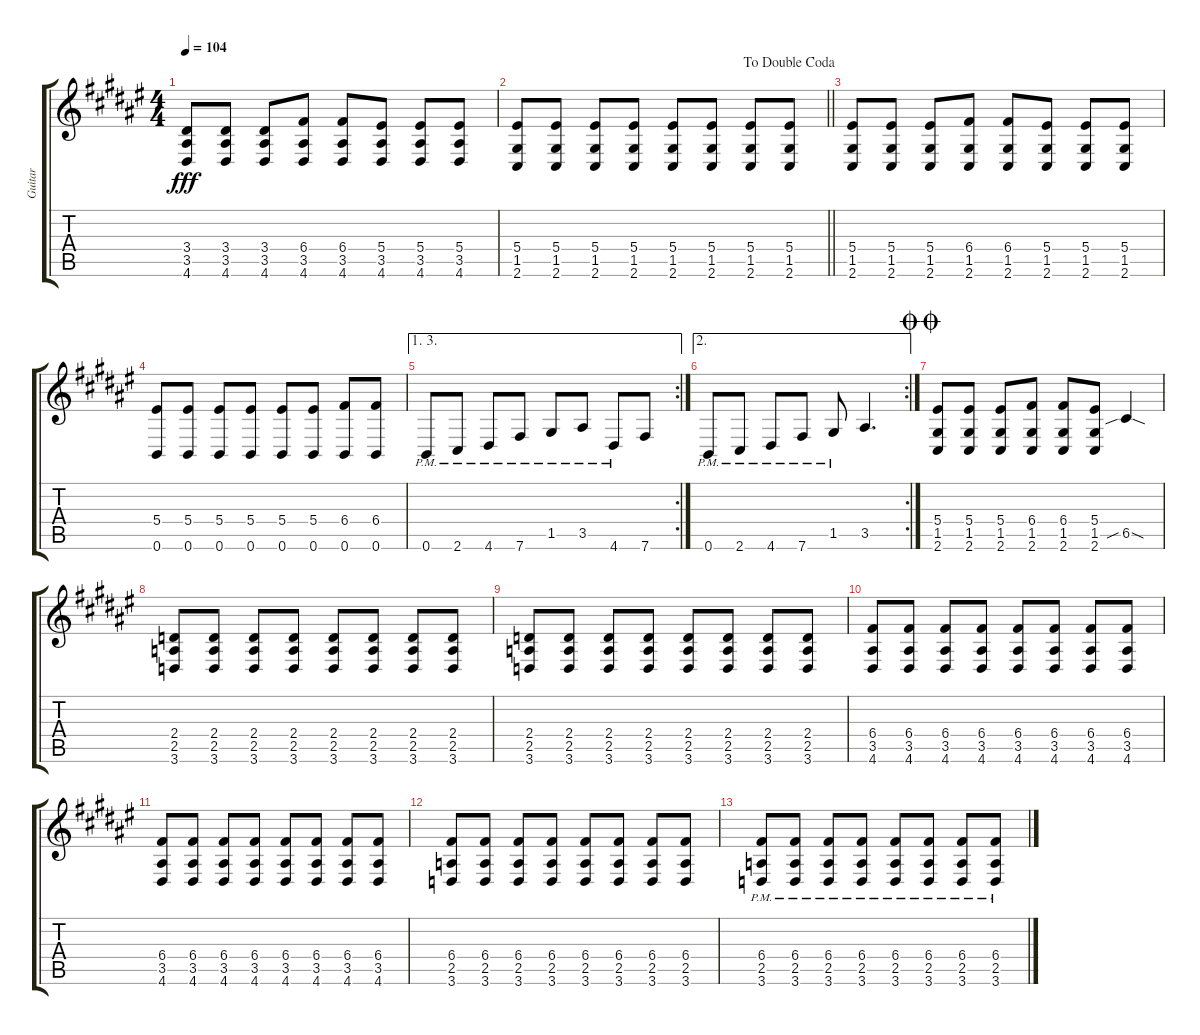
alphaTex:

\track ("Guitar" "Guitar") {instrument distortionguitar}
\staff {score tabs}
\tuning (E4 C4 G3 C3 G2 B1) {hide}
\ts (4 4)
\tempo 104
\clef g2
\ks f#
(3.4 3.5 4.6).8{dy fff} (3.4 3.5 4.6).8 (3.4 3.5 4.6).8 (6.4 3.5 4.6).8 (6.4 3.5 4.6).8 (5.4 3.5 4.6).8 (5.4 3.5 4.6).8 (5.4 3.5 4.6).8 |
\jump dadoublecoda
\barLineRight lightlight
(5.4 1.5 2.6).8 (5.4 1.5 2.6).8 (5.4 1.5 2.6).8 (5.4 1.5 2.6).8 (5.4 1.5 2.6).8 (5.4 1.5 2.6).8 (5.4 1.5 2.6).8 (5.4 1.5 2.6).8 |
(5.4 1.5 2.6).8 (5.4 1.5 2.6).8 (5.4 1.5 2.6).8 (6.4 1.5 2.6).8 (6.4 1.5 2.6).8 (5.4 1.5 2.6).8 (5.4 1.5 2.6).8 (5.4 1.5 2.6).8 |
(5.4 0.6).8 (5.4 0.6).8 (5.4 0.6).8 (5.4 0.6).8 (5.4 0.6).8 (5.4 0.6).8 (6.4 0.6).8 (6.4 0.6).8 |
\ae (1 3)
\rc 2
0.6{pm}.8 2.6{pm}.8 4.6{pm}.8 7.6{pm}.8 1.5{pm}.8 3.5{pm}.8 4.6{pm}.8 7.6.8 |
\ae 2
\rc 2
0.6{pm}.8 2.6{pm}.8 4.6{pm}.8 7.6{pm}.8 1.5{pm}.8 3.5.4{d} |
\jump doublecoda
(5.4 1.5 2.6).8 (5.4 1.5 2.6).8 (5.4 1.5 2.6).8 (6.4 1.5 2.6).8 (6.4 1.5 2.6).8 (5.4 1.5 2.6).8 6.5{sib sod}.4 |
(2.4 2.5 3.6).8 (2.4 2.5 3.6).8 (2.4 2.5 3.6).8 (2.4 2.5 3.6).8 (2.4 2.5 3.6).8 (2.4 2.5 3.6).8 (2.4 2.5 3.6).8 (2.4 2.5 3.6).8 |
(2.4 2.5 3.6).8 (2.4 2.5 3.6).8 (2.4 2.5 3.6).8 (2.4 2.5 3.6).8 (2.4 2.5 3.6).8 (2.4 2.5 3.6).8 (2.4 2.5 3.6).8 (2.4 2.5 3.6).8 |
(6.4 3.5 4.6).8 (6.4 3.5 4.6).8 (6.4 3.5 4.6).8 (6.4 3.5 4.6).8 (6.4 3.5 4.6).8 (6.4 3.5 4.6).8 (6.4 3.5 4.6).8 (6.4 3.5 4.6).8 |
(6.4 3.5 4.6).8 (6.4 3.5 4.6).8 (6.4 3.5 4.6).8 (6.4 3.5 4.6).8 (6.4 3.5 4.6).8 (6.4 3.5 4.6).8 (6.4 3.5 4.6).8 (6.4 3.5 4.6).8 |
(6.4 2.5 3.6).8 (6.4 2.5 3.6).8 (6.4 2.5 3.6).8 (6.4 2.5 3.6).8 (6.4 2.5 3.6).8 (6.4 2.5 3.6).8 (6.4 2.5 3.6).8 (6.4 2.5 3.6).8 |
(6.4{pm} 2.5{pm} 3.6{pm}).8 (6.4{pm} 2.5{pm} 3.6{pm}).8 (6.4{pm} 2.5{pm} 3.6{pm}).8 (6.4{pm} 2.5{pm} 3.6{pm}).8 (6.4{pm} 2.5{pm} 3.6{pm}).8 (6.4{pm} 2.5{pm} 3.6{pm}).8 (6.4{pm} 2.5{pm} 3.6{pm}).8 (6.4{pm} 2.5{pm} 3.6{pm}).8
